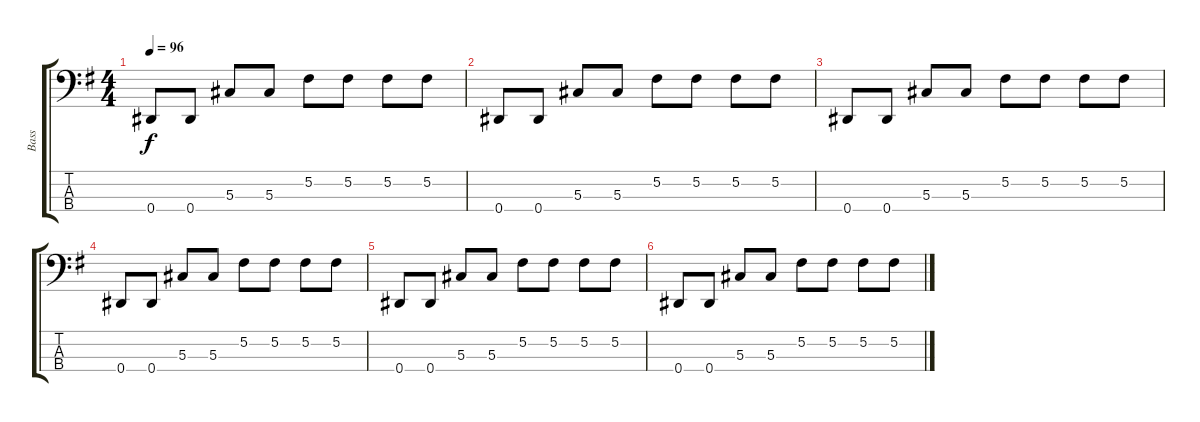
\track ("Bass " "Bass ") {instrument electricbasspick}
\staff {score tabs}
\tuning (Gb2 Db2 Ab1 Eb1) {hide}
\ts (4 4)
\tempo 96
\clef f4
\ks g
0.4.8{dy f} 0.4.8 5.3.8 5.3.8 5.2.8 5.2.8 5.2.8 5.2.8 |
0.4.8 0.4.8 5.3.8 5.3.8 5.2.8 5.2.8 5.2.8 5.2.8 |
0.4.8 0.4.8 5.3.8 5.3.8 5.2.8 5.2.8 5.2.8 5.2.8 |
0.4.8 0.4.8 5.3.8 5.3.8 5.2.8 5.2.8 5.2.8 5.2.8 |
0.4.8 0.4.8 5.3.8 5.3.8 5.2.8 5.2.8 5.2.8 5.2.8 |
0.4.8 0.4.8 5.3.8 5.3.8 5.2.8 5.2.8 5.2.8 5.2.8
